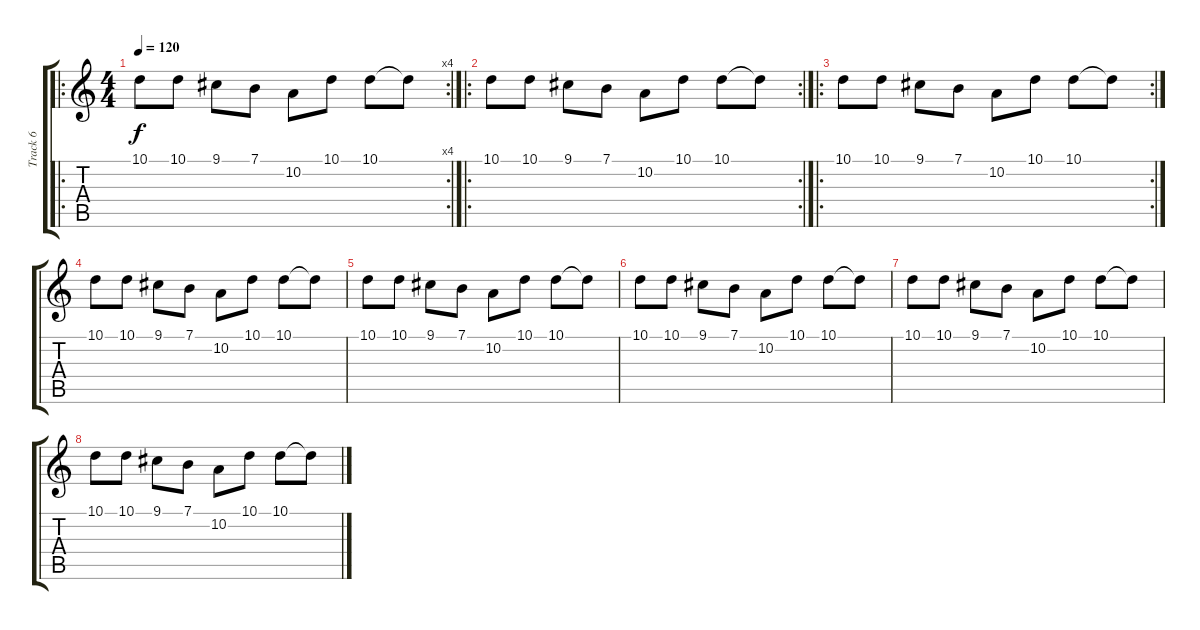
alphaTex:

\track ("Track 6" "Track 6") {instrument stringensemble1}
\staff {score tabs}
\tuning (E4 B3 G3 D3 A2 E2) {hide}
\ro
\rc 4
\ts (4 4)
\tempo 120
\clef g2
\ks c
10.1.8{dy f} 10.1.8 9.1.8 7.1.8 10.2.8 10.1.8 10.1.8 10.1{t}.8 |
\ro
\rc 2
10.1.8 10.1.8 9.1.8 7.1.8 10.2.8 10.1.8 10.1.8 10.1{t}.8 |
\ro
\rc 2
10.1.8 10.1.8 9.1.8 7.1.8 10.2.8 10.1.8 10.1.8 10.1{t}.8 |
10.1.8 10.1.8 9.1.8 7.1.8 10.2.8 10.1.8 10.1.8 10.1{t}.8 |
10.1.8 10.1.8 9.1.8 7.1.8 10.2.8 10.1.8 10.1.8 10.1{t}.8 |
10.1.8 10.1.8 9.1.8 7.1.8 10.2.8 10.1.8 10.1.8 10.1{t}.8 |
10.1.8{volume 12} 10.1.8 9.1.8 7.1.8 10.2.8 10.1.8 10.1.8 10.1{t}.8 |
10.1.8{volume 9} 10.1.8 9.1.8 7.1.8 10.2.8 10.1.8 10.1.8 10.1{t}.8
